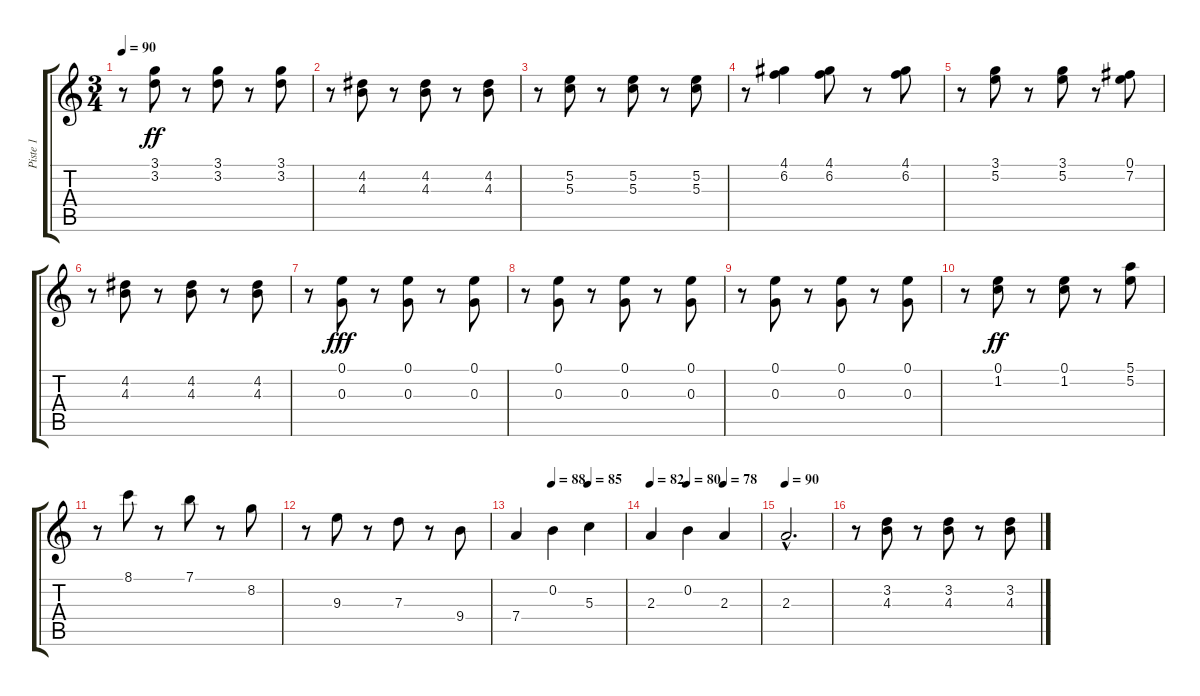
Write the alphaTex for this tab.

\track ("Piste 1" "Piste 1") {instrument acousticguitarnylon}
\staff {score tabs}
\tuning (E4 B3 G3 D3 A2 E2) {hide}
\ts (3 4)
\tempo 90
\clef g2
\ks c
r.8{dy ff} (3.1 3.2).8 r.8 (3.1 3.2).8 r.8 (3.1 3.2).8 |
r.8 (4.2 4.3).8 r.8 (4.2 4.3).8 r.8 (4.2 4.3).8 |
r.8 (5.2 5.3).8 r.8 (5.2 5.3).8 r.8 (5.2 5.3).8 |
r.8 (4.1 6.2).4 (4.1 6.2).8 r.8 (4.1 6.2).8 |
r.8 (3.1 5.2).8 r.8 (3.1 5.2).8 r.8 (0.1 7.2).8 |
r.8 (4.2 4.3).8 r.8 (4.2 4.3).8 r.8 (4.2 4.3).8 |
r.8 (0.1 0.3).8{dy fff} r.8 (0.1 0.3).8 r.8 (0.1 0.3).8 |
r.8 (0.1 0.3).8 r.8 (0.1 0.3).8 r.8 (0.1 0.3).8 |
r.8 (0.1 0.3).8 r.8 (0.1 0.3).8 r.8 (0.1 0.3).8 |
r.8 (0.1 1.2).8{dy ff} r.8 (0.1 1.2).8 r.8 (5.1 5.2).8 |
r.8 8.1.8 r.8 7.1.8 r.8 8.2.8 |
r.8 9.3.8 r.8 7.3.8 r.8 9.4.8 |
\tempo (88 0.3333333333333333)
\tempo (85 0.6666666666666666)
7.4.4 0.2.4 5.3.4 |
\tempo 82
\tempo (80 0.3333333333333333)
\tempo (78 0.6666666666666666)
2.3.4 0.2.4 2.3.4 |
\tempo 90
2.3{hac}.2{d} |
r.8 (3.2 4.3).8 r.8 (3.2 4.3).8 r.8 (3.2 4.3).8
